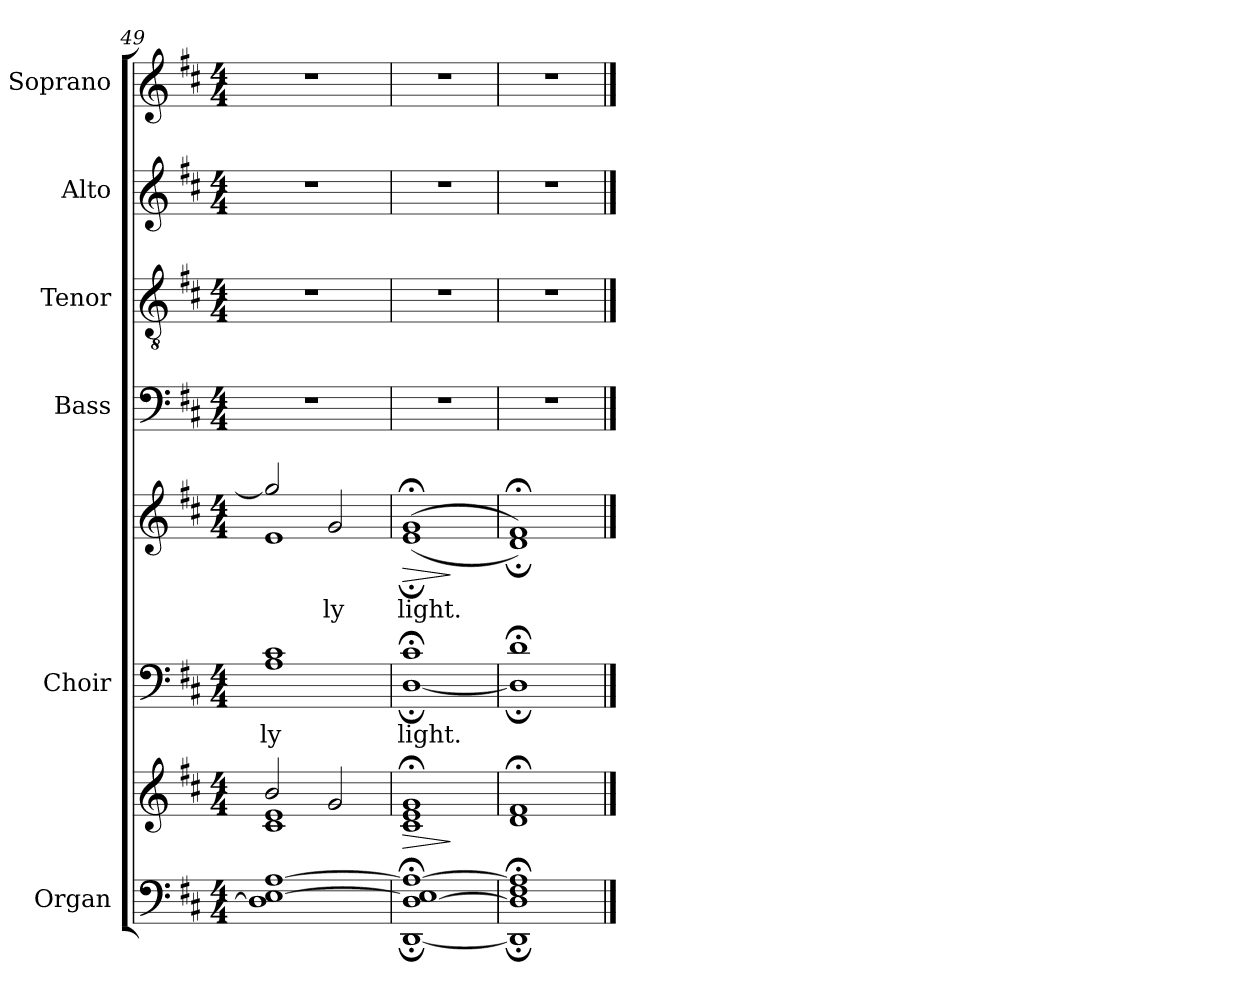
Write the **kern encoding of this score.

**kern	**kern	**dynam	**kern	**text	**kern	**text	**dynam	**kern	**kern	**kern	**kern
*part6	*part6	*part6	*part5	*part5	*part5	*part5	*part5	*part4	*part3	*part2	*part1
*staff8	*staff7	*staff7/8	*staff6	*staff6	*staff5	*staff5	*staff5/6	*staff4	*staff3	*staff2	*staff1
*I"Organ	*	*	*I"Choir	*	*	*	*	*I"Bass	*I"Tenor	*I"Alto	*I"Soprano
*	*	*	*	*	*	*	*	*I'B.	*I'T.	*I'A.	*I'S.
*clefF4	*clefG2	*	*clefF4	*	*clefG2	*	*	*clefF4	*clefGv2	*clefG2	*clefG2
*	*	*	*	*	*	*	*	*	*ITrd7c12	*	*
*k[f#c#]	*k[f#c#]	*	*k[f#c#]	*	*k[f#c#]	*	*	*k[f#c#]	*k[f#c#]	*k[f#c#]	*k[f#c#]
*D:	*D:	*	*D:	*	*D:	*	*	*D:	*D:	*D:	*D:
*M4/4	*M4/4	*	*M4/4	*	*M4/4	*	*	*M4/4	*M4/4	*M4/4	*M4/4
=49	=49	=49	=49	=49	=49	=49	=49	=49	=49	=49	=49
*	*^	*	*	*	*	*	*	*	*	*	*
!	!	!	!	!	!LO:LY:a:color=#000000	!	!	!	!	!	!	!
*	*	*	*	*	*	*^	*	*	*	*	*	*
1Di] [1Ei [1Ai	2bi/	1c#i 1ei	.	1Ai 1c#i	-ly	2ggi/]	1ei	.	.	1r	1r	1r	1r
!	!	!	!	!	!	!	!	!LO:LY:a:color=#000000	!	!	!	!	!
.	2gi/	.	.	.	.	2gi/	.	-ly	.	.	.	.	.
*	*v	*v	*	*	*	*	*	*	*	*	*	*	*
=50	=50	=50	=50	=50	=50	=50	=50	=50	=50	=50	=50	=50
*^	*	*	*	*	*	*	*	*	*	*	*	*
!	!	!	!LO:HP:b	!	!	!	!	!	!	!	!	!	!
!	!	!	!	!	!LO:LY:a:color=#000000	!	!	!	!	!	!	!	!
*	*	*	*	*^	*	*	*	*	*	*	*	*	*
!	!	!	!	!	!	!	!	!	!LO:LY:a:color=#000000	!LO:HP:b	!	!	!	!
!	!	!	!	!	!	!	!	!	!	!LO:HP:n=1:b	!	!	!	!
[1Di; 1Ei]; 1Ai_;	[1DD;i	1c#i; 1ei; 1gi;	>	1c#;i	[1D;i	light.	(1g;i	(1e;i	light.	> >	1r	1r	1r	1r
*	*	*	*	*v	*v	*	*	*	*	*	*	*	*	*
*v	*v	*	*	*	*	*v	*v	*	*	*	*	*	*
.	.	]	.	.	.	.	] ]	.	.	.	.
=51	=51	=51	=51	=51	=51	=51	=51	=51	=51	=51	=51
*^	*	*	*^	*	*^	*	*	*	*	*	*
1Di]; 1F#i; 1Ai];	1DD;i]	1di; 1f#i;	.	1d;i	1D;i]	.	1f#;i)	1d;i)	.	.	1r	1r	1r	1r
*	*	*	*	*v	*v	*	*	*	*	*	*	*	*	*
*v	*v	*	*	*	*	*v	*v	*	*	*	*	*	*
==	==	==	==	==	==	==	==	==	==	==	==
*-	*-	*-	*-	*-	*-	*-	*-	*-	*-	*-	*-
